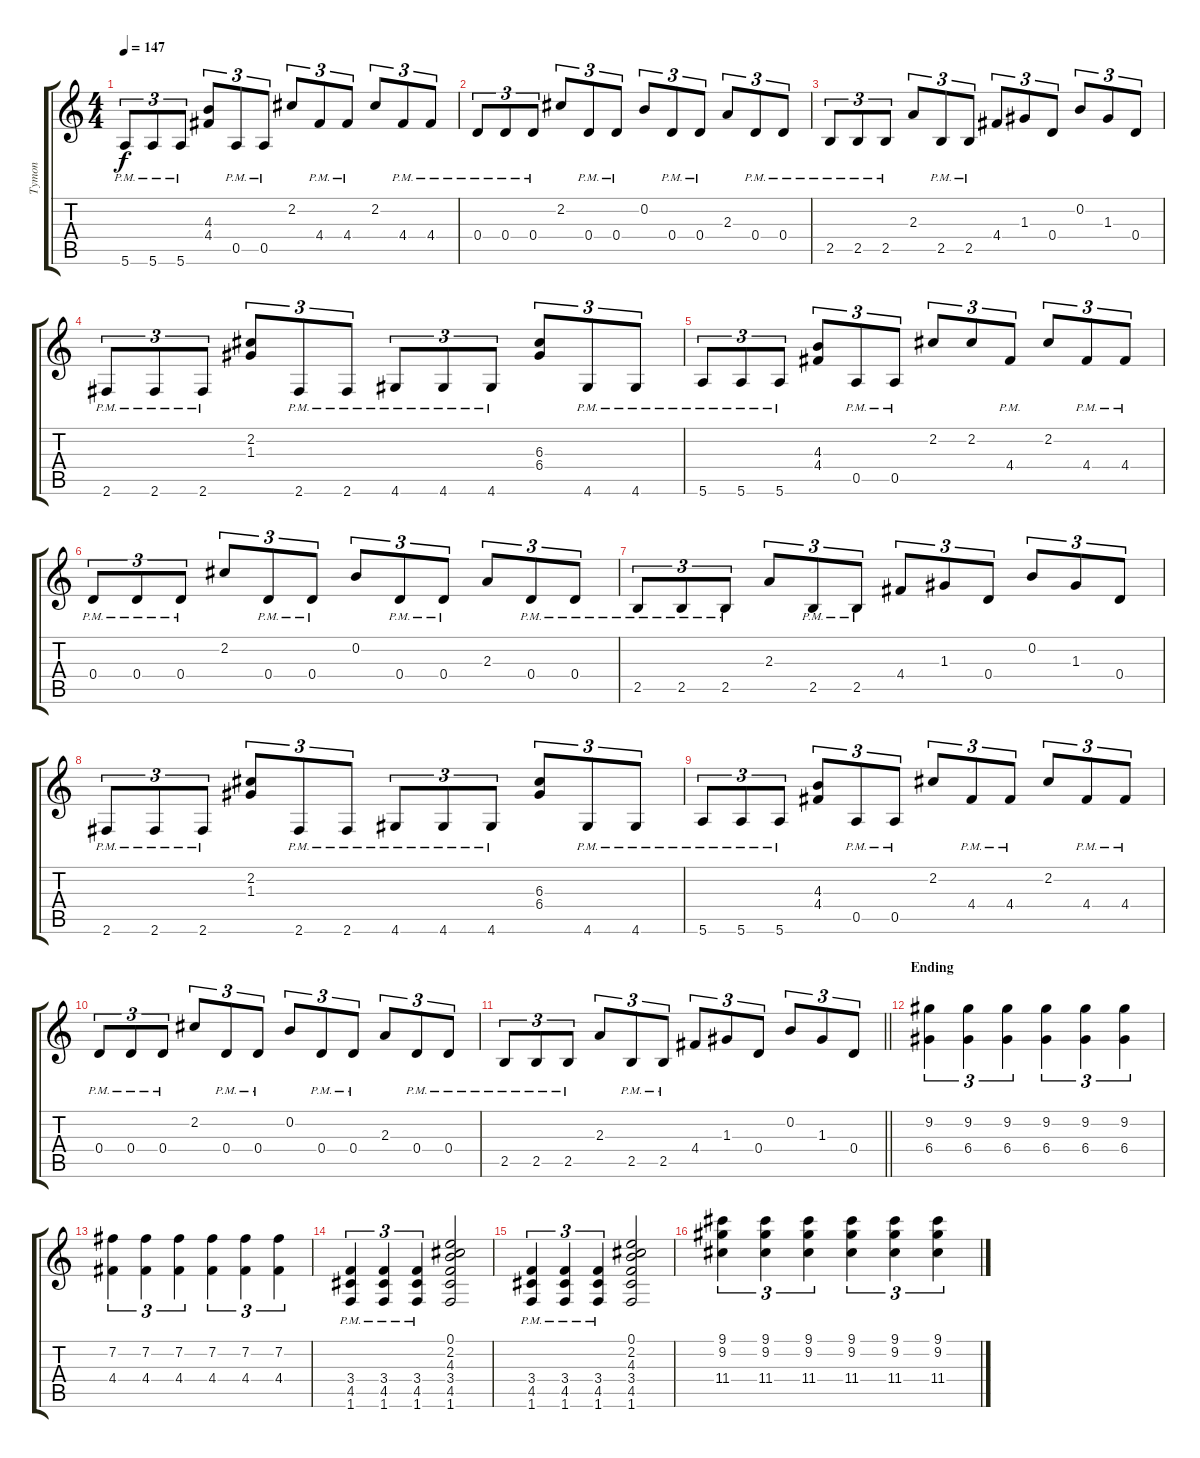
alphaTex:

\track ("Tymon" "Tymon") {instrument distortionguitar}
\staff {score tabs}
\tuning (E4 B3 G3 D3 A2 E2) {hide}
\ts (4 4)
\tempo 147
\clef g2
\ks c
5.6{pm}.8{tu (3 2) dy f} 5.6{pm}.8{tu (3 2)} 5.6{pm}.8{tu (3 2)} (4.3 4.4).8{tu (3 2)} 0.5{pm}.8{tu (3 2)} 0.5{pm}.8{tu (3 2)} 2.2.8{tu (3 2)} 4.4{pm}.8{tu (3 2)} 4.4{pm}.8{tu (3 2)} 2.2.8{tu (3 2)} 4.4{pm}.8{tu (3 2)} 4.4{pm}.8{tu (3 2)} |
0.4{pm}.8{tu (3 2)} 0.4{pm}.8{tu (3 2)} 0.4{pm}.8{tu (3 2)} 2.2.8{tu (3 2)} 0.4{pm}.8{tu (3 2)} 0.4{pm}.8{tu (3 2)} 0.2.8{tu (3 2)} 0.4{pm}.8{tu (3 2)} 0.4{pm}.8{tu (3 2)} 2.3.8{tu (3 2)} 0.4{pm}.8{tu (3 2)} 0.4{pm}.8{tu (3 2)} |
2.5{pm}.8{tu (3 2)} 2.5{pm}.8{tu (3 2)} 2.5{pm}.8{tu (3 2)} 2.3.8{tu (3 2)} 2.5{pm}.8{tu (3 2)} 2.5{pm}.8{tu (3 2)} 4.4.8{tu (3 2)} 1.3.8{tu (3 2)} 0.4.8{tu (3 2)} 0.2.8{tu (3 2)} 1.3.8{tu (3 2)} 0.4.8{tu (3 2)} |
2.6{pm}.8{tu (3 2)} 2.6{pm}.8{tu (3 2)} 2.6{pm}.8{tu (3 2)} (2.2 1.3).8{tu (3 2)} 2.6{pm}.8{tu (3 2)} 2.6{pm}.8{tu (3 2)} 4.6{pm}.8{tu (3 2)} 4.6{pm}.8{tu (3 2)} 4.6{pm}.8{tu (3 2)} (6.3 6.4).8{tu (3 2)} 4.6{pm}.8{tu (3 2)} 4.6{pm}.8{tu (3 2)} |
5.6{pm}.8{tu (3 2)} 5.6{pm}.8{tu (3 2)} 5.6{pm}.8{tu (3 2)} (4.3 4.4).8{tu (3 2)} 0.5{pm}.8{tu (3 2)} 0.5{pm}.8{tu (3 2)} 2.2.8{tu (3 2)} 2.2.8{tu (3 2)} 4.4{pm}.8{tu (3 2)} 2.2.8{tu (3 2)} 4.4{pm}.8{tu (3 2)} 4.4{pm}.8{tu (3 2)} |
0.4{pm}.8{tu (3 2)} 0.4{pm}.8{tu (3 2)} 0.4{pm}.8{tu (3 2)} 2.2.8{tu (3 2)} 0.4{pm}.8{tu (3 2)} 0.4{pm}.8{tu (3 2)} 0.2.8{tu (3 2)} 0.4{pm}.8{tu (3 2)} 0.4{pm}.8{tu (3 2)} 2.3.8{tu (3 2)} 0.4{pm}.8{tu (3 2)} 0.4{pm}.8{tu (3 2)} |
2.5{pm}.8{tu (3 2)} 2.5{pm}.8{tu (3 2)} 2.5{pm}.8{tu (3 2)} 2.3.8{tu (3 2)} 2.5{pm}.8{tu (3 2)} 2.5{pm}.8{tu (3 2)} 4.4.8{tu (3 2)} 1.3.8{tu (3 2)} 0.4.8{tu (3 2)} 0.2.8{tu (3 2)} 1.3.8{tu (3 2)} 0.4.8{tu (3 2)} |
2.6{pm}.8{tu (3 2)} 2.6{pm}.8{tu (3 2)} 2.6{pm}.8{tu (3 2)} (2.2 1.3).8{tu (3 2)} 2.6{pm}.8{tu (3 2)} 2.6{pm}.8{tu (3 2)} 4.6{pm}.8{tu (3 2)} 4.6{pm}.8{tu (3 2)} 4.6{pm}.8{tu (3 2)} (6.3 6.4).8{tu (3 2)} 4.6{pm}.8{tu (3 2)} 4.6{pm}.8{tu (3 2)} |
5.6{pm}.8{tu (3 2)} 5.6{pm}.8{tu (3 2)} 5.6{pm}.8{tu (3 2)} (4.3 4.4).8{tu (3 2)} 0.5{pm}.8{tu (3 2)} 0.5{pm}.8{tu (3 2)} 2.2.8{tu (3 2)} 4.4{pm}.8{tu (3 2)} 4.4{pm}.8{tu (3 2)} 2.2.8{tu (3 2)} 4.4{pm}.8{tu (3 2)} 4.4{pm}.8{tu (3 2)} |
0.4{pm}.8{tu (3 2)} 0.4{pm}.8{tu (3 2)} 0.4{pm}.8{tu (3 2)} 2.2.8{tu (3 2)} 0.4{pm}.8{tu (3 2)} 0.4{pm}.8{tu (3 2)} 0.2.8{tu (3 2)} 0.4{pm}.8{tu (3 2)} 0.4{pm}.8{tu (3 2)} 2.3.8{tu (3 2)} 0.4{pm}.8{tu (3 2)} 0.4{pm}.8{tu (3 2)} |
\barLineRight lightlight
2.5{pm}.8{tu (3 2)} 2.5{pm}.8{tu (3 2)} 2.5{pm}.8{tu (3 2)} 2.3.8{tu (3 2)} 2.5{pm}.8{tu (3 2)} 2.5{pm}.8{tu (3 2)} 4.4.8{tu (3 2)} 1.3.8{tu (3 2)} 0.4.8{tu (3 2)} 0.2.8{tu (3 2)} 1.3.8{tu (3 2)} 0.4.8{tu (3 2)} |
\section ("" "Ending")
(9.2 6.4).4{tu (3 2)} (9.2 6.4).4{tu (3 2)} (9.2 6.4).4{tu (3 2)} (9.2 6.4).4{tu (3 2)} (9.2 6.4).4{tu (3 2)} (9.2 6.4).4{tu (3 2)} |
(7.2 4.4).4{tu (3 2)} (7.2 4.4).4{tu (3 2)} (7.2 4.4).4{tu (3 2)} (7.2 4.4).4{tu (3 2)} (7.2 4.4).4{tu (3 2)} (7.2 4.4).4{tu (3 2)} |
(3.4{pm} 4.5{pm} 1.6{pm}).4{tu (3 2)} (3.4{pm} 4.5{pm} 1.6{pm}).4{tu (3 2)} (3.4{pm} 4.5{pm} 1.6{pm}).4{tu (3 2)} (0.1 2.2 4.3 3.4 4.5 1.6).2 |
(3.4{pm} 4.5{pm} 1.6{pm}).4{tu (3 2)} (3.4{pm} 4.5{pm} 1.6{pm}).4{tu (3 2)} (3.4{pm} 4.5{pm} 1.6{pm}).4{tu (3 2)} (0.1 2.2 4.3 3.4 4.5 1.6).2 |
(9.1 9.2 11.4).4{tu (3 2)} (9.1 9.2 11.4).4{tu (3 2)} (9.1 9.2 11.4).4{tu (3 2)} (9.1 9.2 11.4).4{tu (3 2)} (9.1 9.2 11.4).4{tu (3 2)} (9.1 9.2 11.4).4{tu (3 2)}
